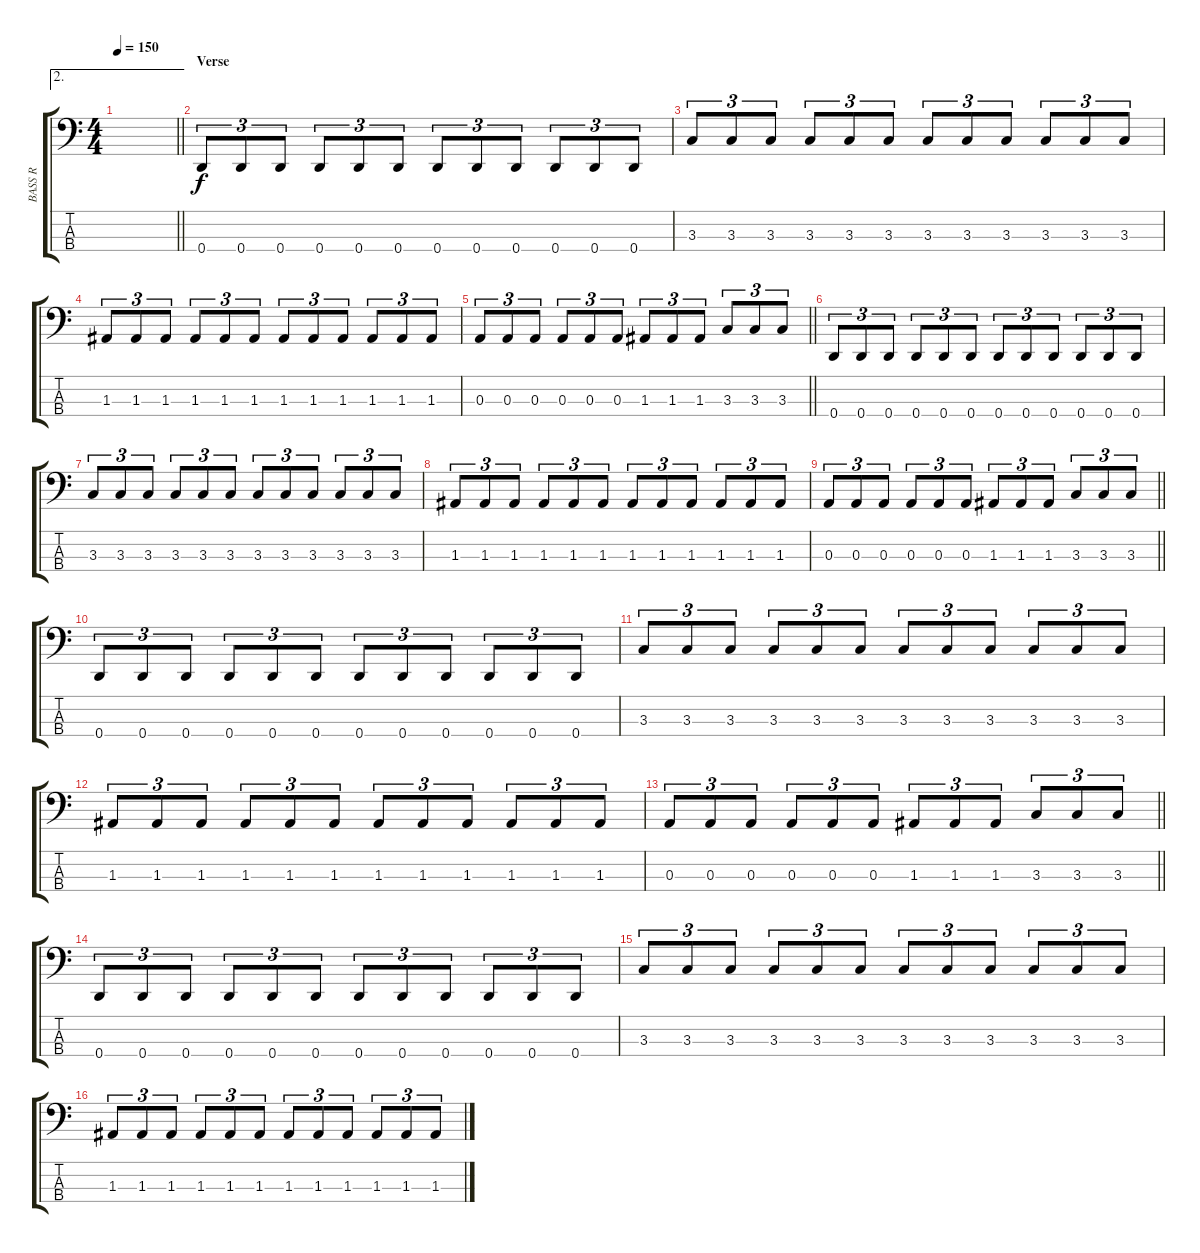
\track ("BASS R" "BASS R") {instrument slapbass2}
\staff {score tabs}
\tuning (G2 D2 A1 D1) {hide}
\ae 2
\ts (4 4)
\tempo 150
\clef f4
\barLineRight lightlight
\ks c
|
\section ("" "Verse")
0.4.8{tu (3 2)} 0.4.8{tu (3 2)} 0.4.8{tu (3 2)} 0.4.8{tu (3 2)} 0.4.8{tu (3 2)} 0.4.8{tu (3 2)} 0.4.8{tu (3 2)} 0.4.8{tu (3 2)} 0.4.8{tu (3 2)} 0.4.8{tu (3 2)} 0.4.8{tu (3 2)} 0.4.8{tu (3 2)} |
3.3.8{tu (3 2)} 3.3.8{tu (3 2)} 3.3.8{tu (3 2)} 3.3.8{tu (3 2)} 3.3.8{tu (3 2)} 3.3.8{tu (3 2)} 3.3.8{tu (3 2)} 3.3.8{tu (3 2)} 3.3.8{tu (3 2)} 3.3.8{tu (3 2)} 3.3.8{tu (3 2)} 3.3.8{tu (3 2)} |
1.3.8{tu (3 2)} 1.3.8{tu (3 2)} 1.3.8{tu (3 2)} 1.3.8{tu (3 2)} 1.3.8{tu (3 2)} 1.3.8{tu (3 2)} 1.3.8{tu (3 2)} 1.3.8{tu (3 2)} 1.3.8{tu (3 2)} 1.3.8{tu (3 2)} 1.3.8{tu (3 2)} 1.3.8{tu (3 2)} |
\barLineRight lightlight
0.3.8{tu (3 2)} 0.3.8{tu (3 2)} 0.3.8{tu (3 2)} 0.3.8{tu (3 2)} 0.3.8{tu (3 2)} 0.3.8{tu (3 2)} 1.3.8{tu (3 2)} 1.3.8{tu (3 2)} 1.3.8{tu (3 2)} 3.3.8{tu (3 2)} 3.3.8{tu (3 2)} 3.3.8{tu (3 2)} |
0.4.8{tu (3 2)} 0.4.8{tu (3 2)} 0.4.8{tu (3 2)} 0.4.8{tu (3 2)} 0.4.8{tu (3 2)} 0.4.8{tu (3 2)} 0.4.8{tu (3 2)} 0.4.8{tu (3 2)} 0.4.8{tu (3 2)} 0.4.8{tu (3 2)} 0.4.8{tu (3 2)} 0.4.8{tu (3 2)} |
3.3.8{tu (3 2)} 3.3.8{tu (3 2)} 3.3.8{tu (3 2)} 3.3.8{tu (3 2)} 3.3.8{tu (3 2)} 3.3.8{tu (3 2)} 3.3.8{tu (3 2)} 3.3.8{tu (3 2)} 3.3.8{tu (3 2)} 3.3.8{tu (3 2)} 3.3.8{tu (3 2)} 3.3.8{tu (3 2)} |
1.3.8{tu (3 2)} 1.3.8{tu (3 2)} 1.3.8{tu (3 2)} 1.3.8{tu (3 2)} 1.3.8{tu (3 2)} 1.3.8{tu (3 2)} 1.3.8{tu (3 2)} 1.3.8{tu (3 2)} 1.3.8{tu (3 2)} 1.3.8{tu (3 2)} 1.3.8{tu (3 2)} 1.3.8{tu (3 2)} |
\barLineRight lightlight
0.3.8{tu (3 2)} 0.3.8{tu (3 2)} 0.3.8{tu (3 2)} 0.3.8{tu (3 2)} 0.3.8{tu (3 2)} 0.3.8{tu (3 2)} 1.3.8{tu (3 2)} 1.3.8{tu (3 2)} 1.3.8{tu (3 2)} 3.3.8{tu (3 2)} 3.3.8{tu (3 2)} 3.3.8{tu (3 2)} |
0.4.8{tu (3 2)} 0.4.8{tu (3 2)} 0.4.8{tu (3 2)} 0.4.8{tu (3 2)} 0.4.8{tu (3 2)} 0.4.8{tu (3 2)} 0.4.8{tu (3 2)} 0.4.8{tu (3 2)} 0.4.8{tu (3 2)} 0.4.8{tu (3 2)} 0.4.8{tu (3 2)} 0.4.8{tu (3 2)} |
3.3.8{tu (3 2)} 3.3.8{tu (3 2)} 3.3.8{tu (3 2)} 3.3.8{tu (3 2)} 3.3.8{tu (3 2)} 3.3.8{tu (3 2)} 3.3.8{tu (3 2)} 3.3.8{tu (3 2)} 3.3.8{tu (3 2)} 3.3.8{tu (3 2)} 3.3.8{tu (3 2)} 3.3.8{tu (3 2)} |
1.3.8{tu (3 2)} 1.3.8{tu (3 2)} 1.3.8{tu (3 2)} 1.3.8{tu (3 2)} 1.3.8{tu (3 2)} 1.3.8{tu (3 2)} 1.3.8{tu (3 2)} 1.3.8{tu (3 2)} 1.3.8{tu (3 2)} 1.3.8{tu (3 2)} 1.3.8{tu (3 2)} 1.3.8{tu (3 2)} |
\barLineRight lightlight
0.3.8{tu (3 2)} 0.3.8{tu (3 2)} 0.3.8{tu (3 2)} 0.3.8{tu (3 2)} 0.3.8{tu (3 2)} 0.3.8{tu (3 2)} 1.3.8{tu (3 2)} 1.3.8{tu (3 2)} 1.3.8{tu (3 2)} 3.3.8{tu (3 2)} 3.3.8{tu (3 2)} 3.3.8{tu (3 2)} |
0.4.8{tu (3 2)} 0.4.8{tu (3 2)} 0.4.8{tu (3 2)} 0.4.8{tu (3 2)} 0.4.8{tu (3 2)} 0.4.8{tu (3 2)} 0.4.8{tu (3 2)} 0.4.8{tu (3 2)} 0.4.8{tu (3 2)} 0.4.8{tu (3 2)} 0.4.8{tu (3 2)} 0.4.8{tu (3 2)} |
3.3.8{tu (3 2)} 3.3.8{tu (3 2)} 3.3.8{tu (3 2)} 3.3.8{tu (3 2)} 3.3.8{tu (3 2)} 3.3.8{tu (3 2)} 3.3.8{tu (3 2)} 3.3.8{tu (3 2)} 3.3.8{tu (3 2)} 3.3.8{tu (3 2)} 3.3.8{tu (3 2)} 3.3.8{tu (3 2)} |
1.3.8{tu (3 2)} 1.3.8{tu (3 2)} 1.3.8{tu (3 2)} 1.3.8{tu (3 2)} 1.3.8{tu (3 2)} 1.3.8{tu (3 2)} 1.3.8{tu (3 2)} 1.3.8{tu (3 2)} 1.3.8{tu (3 2)} 1.3.8{tu (3 2)} 1.3.8{tu (3 2)} 1.3.8{tu (3 2)}
